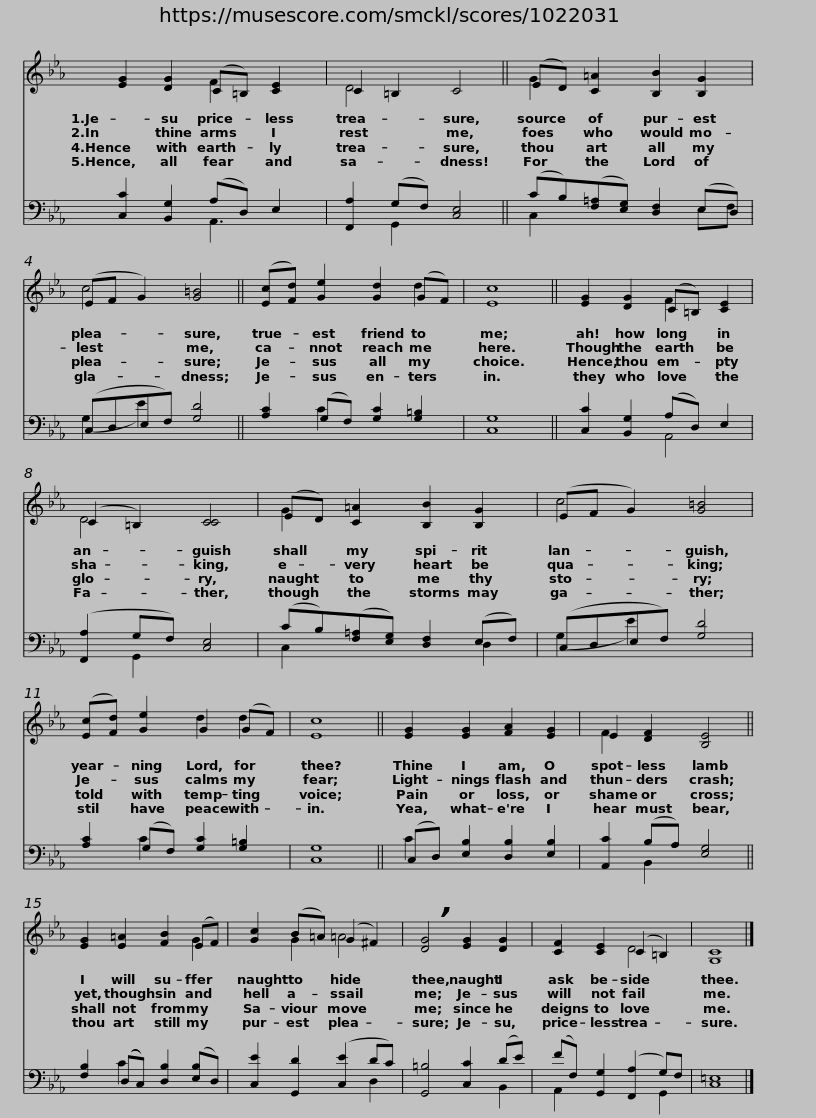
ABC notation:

X:1
%%score ( 1 2 ) ( 3 4 )
L:1/8
M:none
I:linebreak $
K:Eb
V:1 treble
V:2 treble
V:3 bass
V:4 bass
V:1
 [EG]2 [DG]2 (C=B,) [CE]2 | C2 =B,2 C4 || (ED) [C=A]2 [B,B]2 [B,G]2 | (EF G2) [G=B]4 ||$ ([Ec][Fd]) [Ge]2 [Gd]2 (GF) | %5
 [Ec]8 || [EG]2 [DG]2 (C=B,) [CE]2 | (C2 =B,2) [CC]4 | (ED) [C=A]2 [B,B]2 [B,G]2 |$ (EF G2) [G=B]4 | %10
 ([Ec][Fd]) [Ge]2 G2 (GF) | [Ec]8 || [EG]2 [EG]2 [FA]2 [EG]2 | E2 [DF]2 [B,E]4 ||$ [EG]2 [E=A]2 [FB]2 (EF) | %15
 [Gc]2 (B=A) (G2 ^F2) | !breath![DG]4 [EG]2 [DG]2 | [CF]2 [CE]2 (C2 =B,2) | [G,C]8 |] %19
V:2
 x4 F2 x2 | D4 x4 || G2 x6 | c4 x4 ||$ x6 d2 | %5
 x8 || x4 F2 x2 | D4 x4 | G2 x6 |$ c4 x4 | %10
 x4 d2 d2 | x8 || x8 | F2 x6 ||$ x6 G2 | %15
 x2 G2 =A4 | x8 | x4 D4 | x8 |] %19
V:3
 [C,C]2 [B,,G,]2 (A,D,) E,2 | [F,,A,]2 (G,F,) [C,E,]4 || (CB,)([F,=A,][E,G,]) [D,F,]2 (E,D,) | (C,D,E,F,) [G,D]4 ||$ [A,C]2 (G,F,) [G,C]2 [G,=B,]2 | %5
 [C,G,]8 || [C,C]2 [B,,G,]2 (A,D,) E,2 | ([F,,A,]2 G,F,) [C,E,]4 | (CB,)([F,=A,][E,G,]) [D,F,]2 (E,F,) |$ (C,D,E,F,) [G,D]4 | %10
 [A,C]2 (G,F,) [G,C]2 [G,=B,]2 | [C,G,]8 || (C,D,) [E,B,]2 [D,B,]2 [E,B,]2 | [A,,C]2 (B,A,) [E,G,]4 ||$ [F,B,]2 ((D,C,)) [D,B,]2 ([E,B,]D,) | %15
 [C,E]2 [G,,D]2 ([C,E]2 DC) | [G,,=B,]4 [C,C]2 (DE) | (FF,) [G,,G,]2 ([F,,A,]2 G,)F, | [C,=E,]8 |] %19
V:4
 x4 A,,3 x | x2 G,,2 x4 || C,2 x4 E,F, | (G,2 E2) x4 ||$ x2 C2 x4 | %5
 x8 || x4 A,,4 | x2 G,,2 x4 | C,2 x4 D,2 |$ (G,2 E2) x4 | %10
 x2 C2 x4 | x8 || C2 x6 | x2 B,,2 x4 ||$ x2 C2 x4 | %15
 x6 D,2 | x6 B,,2 | A,,2 x4 G,,2 | x8 |] %19
